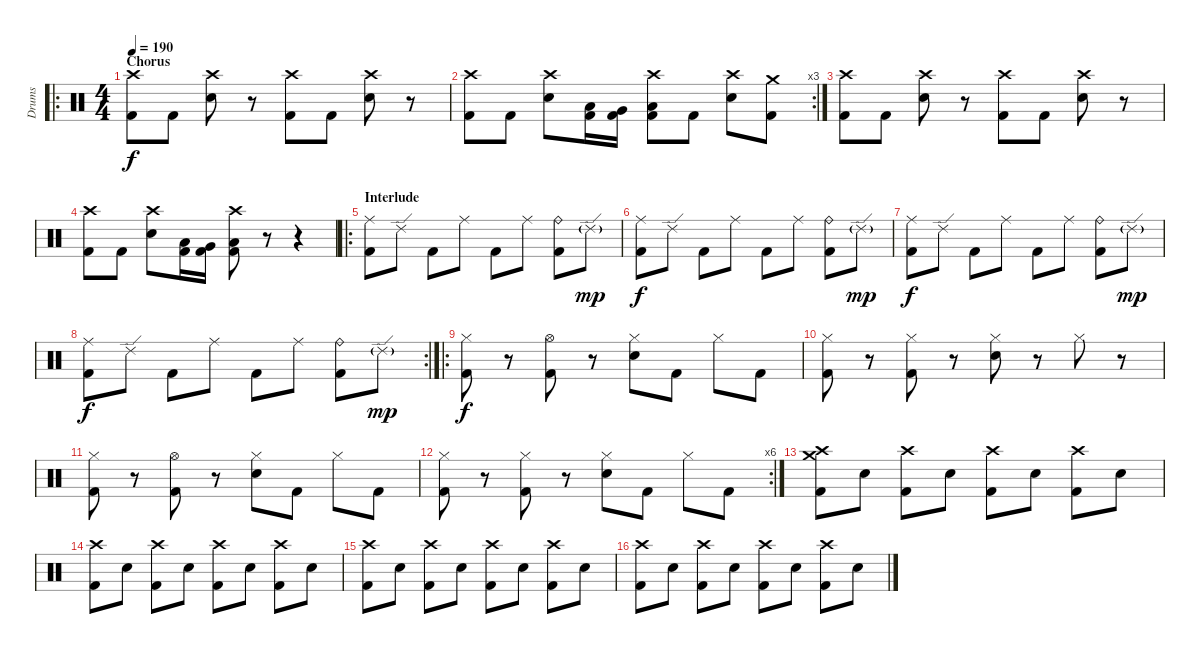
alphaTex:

\track ("Drums" "Drums") {instrument percussion}
\staff {score}
\articulation defaults
\ro
\ts (4 4)
\section ("" "Chorus")
\tempo 190
\clef neutral
\ks c
("Crash high (hit)" "Kick (hit) 2").8{dy f} "Kick (hit) 2".8 ("Crash high (hit)" "Electric Snare (hit)").8 r.8 ("Crash high (hit)" "Kick (hit) 2").8 "Kick (hit) 2".8 ("Crash high (hit)" "Electric Snare (hit)").8 r.8 |
\rc 3
("Crash high (hit)" "Kick (hit) 2").8 "Kick (hit) 2".8 ("Crash high (hit)" "Electric Snare (hit)").8 ("Low Tom (hit)" "Kick (hit) 2").16 ("Very Low Tom (hit)" "Kick (hit) 2").16 ("Crash high (hit)" "Low Floor Tom (hit)" "Kick (hit) 2").8 "Kick (hit) 2".8 ("Crash high (hit)" "Electric Snare (hit)").8 ("Crash medium (hit)" "Kick (hit) 2").8 |
("Crash high (hit)" "Kick (hit) 2").8 "Kick (hit) 2".8 ("Crash high (hit)" "Electric Snare (hit)").8 r.8 ("Crash high (hit)" "Kick (hit) 2").8 "Kick (hit) 2".8 ("Crash high (hit)" "Electric Snare (hit)").8 r.8 |
("Crash high (hit)" "Kick (hit) 2").8 "Kick (hit) 2".8 ("Crash high (hit)" "Electric Snare (hit)").8 ("Low Tom (hit)" "Kick (hit) 2").16 ("Very Low Tom (hit)" "Kick (hit) 2").16 ("Crash high (hit)" "Low Floor Tom (hit)" "Kick (hit) 2").8 r.8 r.4 |
\ro
\section ("" "Interlude")
("Ride (middle)" "Kick (hit) 2").8 "Ride (edge) 2".8 "Kick (hit) 2".8 "Ride (middle)".8 "Kick (hit) 2".8 "Ride (middle)".8 ("Ride (bell)" "Kick (hit) 2").8 "Ride (edge) 2"{g}.8{dy mp} |
("Ride (middle)" "Kick (hit) 2").8{dy f} "Ride (edge) 2".8 "Kick (hit) 2".8 "Ride (middle)".8 "Kick (hit) 2".8 "Ride (middle)".8 ("Ride (bell)" "Kick (hit) 2").8 "Ride (edge) 2"{g}.8{dy mp} |
("Ride (middle)" "Kick (hit) 2").8{dy f} "Ride (edge) 2".8 "Kick (hit) 2".8 "Ride (middle)".8 "Kick (hit) 2".8 "Ride (middle)".8 ("Ride (bell)" "Kick (hit) 2").8 "Ride (edge) 2"{g}.8{dy mp} |
\rc 2
("Ride (middle)" "Kick (hit) 2").8{dy f} "Ride (edge) 2".8 "Kick (hit) 2".8 "Ride (middle)".8 "Kick (hit) 2".8 "Ride (middle)".8 ("Ride (bell)" "Kick (hit) 2").8 "Ride (edge) 2"{g}.8{dy mp} |
\ro
("Hi-Hat (closed)" "Kick (hit) 2").8{dy f} r.8 ("Hi-Hat (open)" "Kick (hit) 2").8 r.8 ("Hi-Hat (closed)" "Electric Snare (hit)").8 "Kick (hit) 2".8 "Hi-Hat (closed)".8 "Kick (hit) 2".8 |
("Hi-Hat (closed)" "Kick (hit) 2").8 r.8 ("Hi-Hat (closed)" "Kick (hit) 2").8 r.8 ("Hi-Hat (closed)" "Electric Snare (hit)").8 r.8 "Hi-Hat (closed)".8 r.8 |
("Hi-Hat (closed)" "Kick (hit) 2").8 r.8 ("Hi-Hat (open)" "Kick (hit) 2").8 r.8 ("Hi-Hat (closed)" "Electric Snare (hit)").8 "Kick (hit) 2".8 "Hi-Hat (closed)".8 "Kick (hit) 2".8 |
\rc 6
("Hi-Hat (closed)" "Kick (hit) 2").8 r.8 ("Hi-Hat (closed)" "Kick (hit) 2").8 r.8 ("Hi-Hat (closed)" "Electric Snare (hit)").8 "Kick (hit) 2".8 "Hi-Hat (closed)".8 "Kick (hit) 2".8 |
("Crash high (hit)" "Crash medium (hit)" "Kick (hit) 2").8 "Electric Snare (hit)".8 ("Crash high (hit)" "Kick (hit) 2").8 "Electric Snare (hit)".8 ("Crash high (hit)" "Kick (hit) 2").8 "Electric Snare (hit)".8 ("Crash high (hit)" "Kick (hit) 2").8 "Electric Snare (hit)".8 |
("Crash high (hit)" "Kick (hit) 2").8 "Electric Snare (hit)".8 ("Crash high (hit)" "Kick (hit) 2").8 "Electric Snare (hit)".8 ("Crash high (hit)" "Kick (hit) 2").8 "Electric Snare (hit)".8 ("Crash high (hit)" "Kick (hit) 2").8 "Electric Snare (hit)".8 |
("Crash high (hit)" "Kick (hit) 2").8 "Electric Snare (hit)".8 ("Crash high (hit)" "Kick (hit) 2").8 "Electric Snare (hit)".8 ("Crash high (hit)" "Kick (hit) 2").8 "Electric Snare (hit)".8 ("Crash high (hit)" "Kick (hit) 2").8 "Electric Snare (hit)".8 |
("Crash high (hit)" "Kick (hit) 2").8 "Electric Snare (hit)".8 ("Crash high (hit)" "Kick (hit) 2").8 "Electric Snare (hit)".8 ("Crash high (hit)" "Kick (hit) 2").8 "Electric Snare (hit)".8 ("Crash high (hit)" "Kick (hit) 2").8 "Electric Snare (hit)".8
